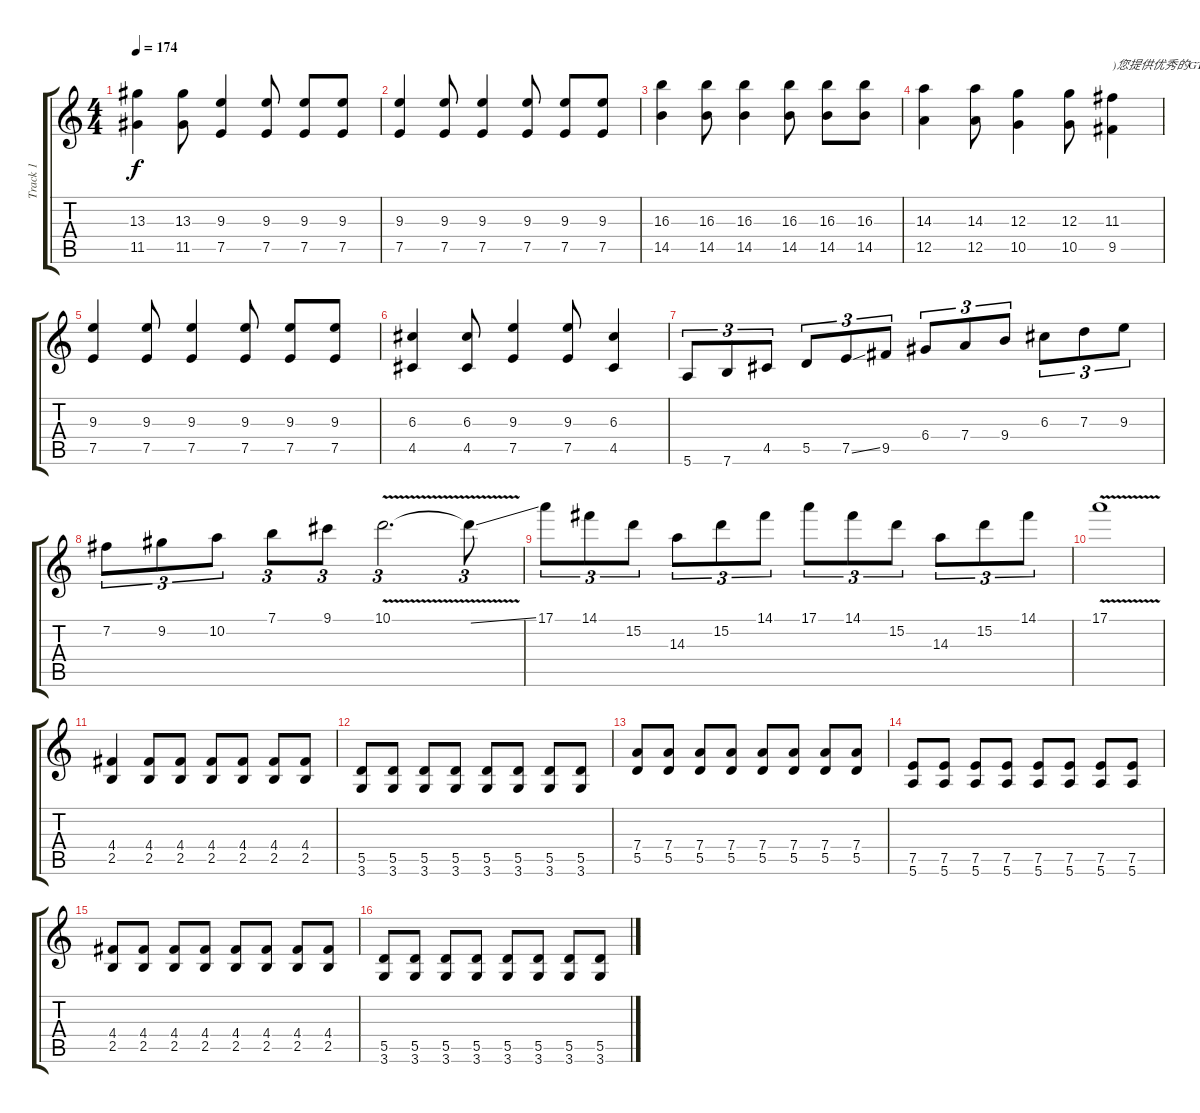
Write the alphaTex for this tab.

\track ("Track 1" "Track 1") {instrument acousticguitarsteel}
\staff {score tabs}
\tuning (E4 B3 G3 D3 A2 E2) {hide}
\ts (4 4)
\tempo 174
\clef g2
\ks c
(13.3 11.5).4{dy f} (13.3 11.5).8 (9.3 7.5).4 (9.3 7.5).8 (9.3 7.5).8 (9.3 7.5).8 |
(9.3 7.5).4 (9.3 7.5).8 (9.3 7.5).4 (9.3 7.5).8 (9.3 7.5).8 (9.3 7.5).8 |
(16.3 14.5).4 (16.3 14.5).8 (16.3 14.5).4 (16.3 14.5).8 (16.3 14.5).8 (16.3 14.5).8 |
(14.3 12.5).4 (14.3 12.5).8 (12.3 10.5).4 (12.3 10.5).8 (11.3 9.5).4{txt ")您提供优秀的GTP"} |
(9.3 7.5).4 (9.3 7.5).8 (9.3 7.5).4 (9.3 7.5).8 (9.3 7.5).8 (9.3 7.5).8 |
(6.3 4.5).4 (6.3 4.5).8 (9.3 7.5).4 (9.3 7.5).8 (6.3 4.5).4 |
5.6.8{tu (3 2)} 7.6.8{tu (3 2)} 4.5.8{tu (3 2)} 5.5.8{tu (3 2)} 7.5{ss}.8{tu (3 2)} 9.5.8{tu (3 2)} 6.4.8{tu (3 2)} 7.4.8{tu (3 2)} 9.4.8{tu (3 2)} 6.3.8{tu (3 2)} 7.3.8{tu (3 2)} 9.3.8{tu (3 2)} |
7.2.8{tu (3 2)} 9.2.8{tu (3 2)} 10.2.8{tu (3 2)} 7.1.8{tu (3 2)} 9.1.8{tu (3 2)} 10.1{v}.2{d tu (3 2)} 10.1{ss t}.8{tu (3 2)} |
17.1.8{tu (3 2)} 14.1.8{tu (3 2)} 15.2.8{tu (3 2)} 14.3.8{tu (3 2)} 15.2.8{tu (3 2)} 14.1.8{tu (3 2)} 17.1.8{tu (3 2)} 14.1.8{tu (3 2)} 15.2.8{tu (3 2)} 14.3.8{tu (3 2)} 15.2.8{tu (3 2)} 14.1.8{tu (3 2)} |
17.1{v}.1 |
(4.4 2.5).4 (4.4 2.5).8 (4.4 2.5).8 (4.4 2.5).8 (4.4 2.5).8 (4.4 2.5).8 (4.4 2.5).8 |
(5.5 3.6).8 (5.5 3.6).8 (5.5 3.6).8 (5.5 3.6).8 (5.5 3.6).8 (5.5 3.6).8 (5.5 3.6).8 (5.5 3.6).8 |
(7.4 5.5).8 (7.4 5.5).8 (7.4 5.5).8 (7.4 5.5).8 (7.4 5.5).8 (7.4 5.5).8 (7.4 5.5).8 (7.4 5.5).8 |
(7.5 5.6).8 (7.5 5.6).8 (7.5 5.6).8 (7.5 5.6).8 (7.5 5.6).8 (7.5 5.6).8 (7.5 5.6).8 (7.5 5.6).8 |
(4.4 2.5).8 (4.4 2.5).8 (4.4 2.5).8 (4.4 2.5).8 (4.4 2.5).8 (4.4 2.5).8 (4.4 2.5).8 (4.4 2.5).8 |
(5.5 3.6).8 (5.5 3.6).8 (5.5 3.6).8 (5.5 3.6).8 (5.5 3.6).8 (5.5 3.6).8 (5.5 3.6).8 (5.5 3.6).8
